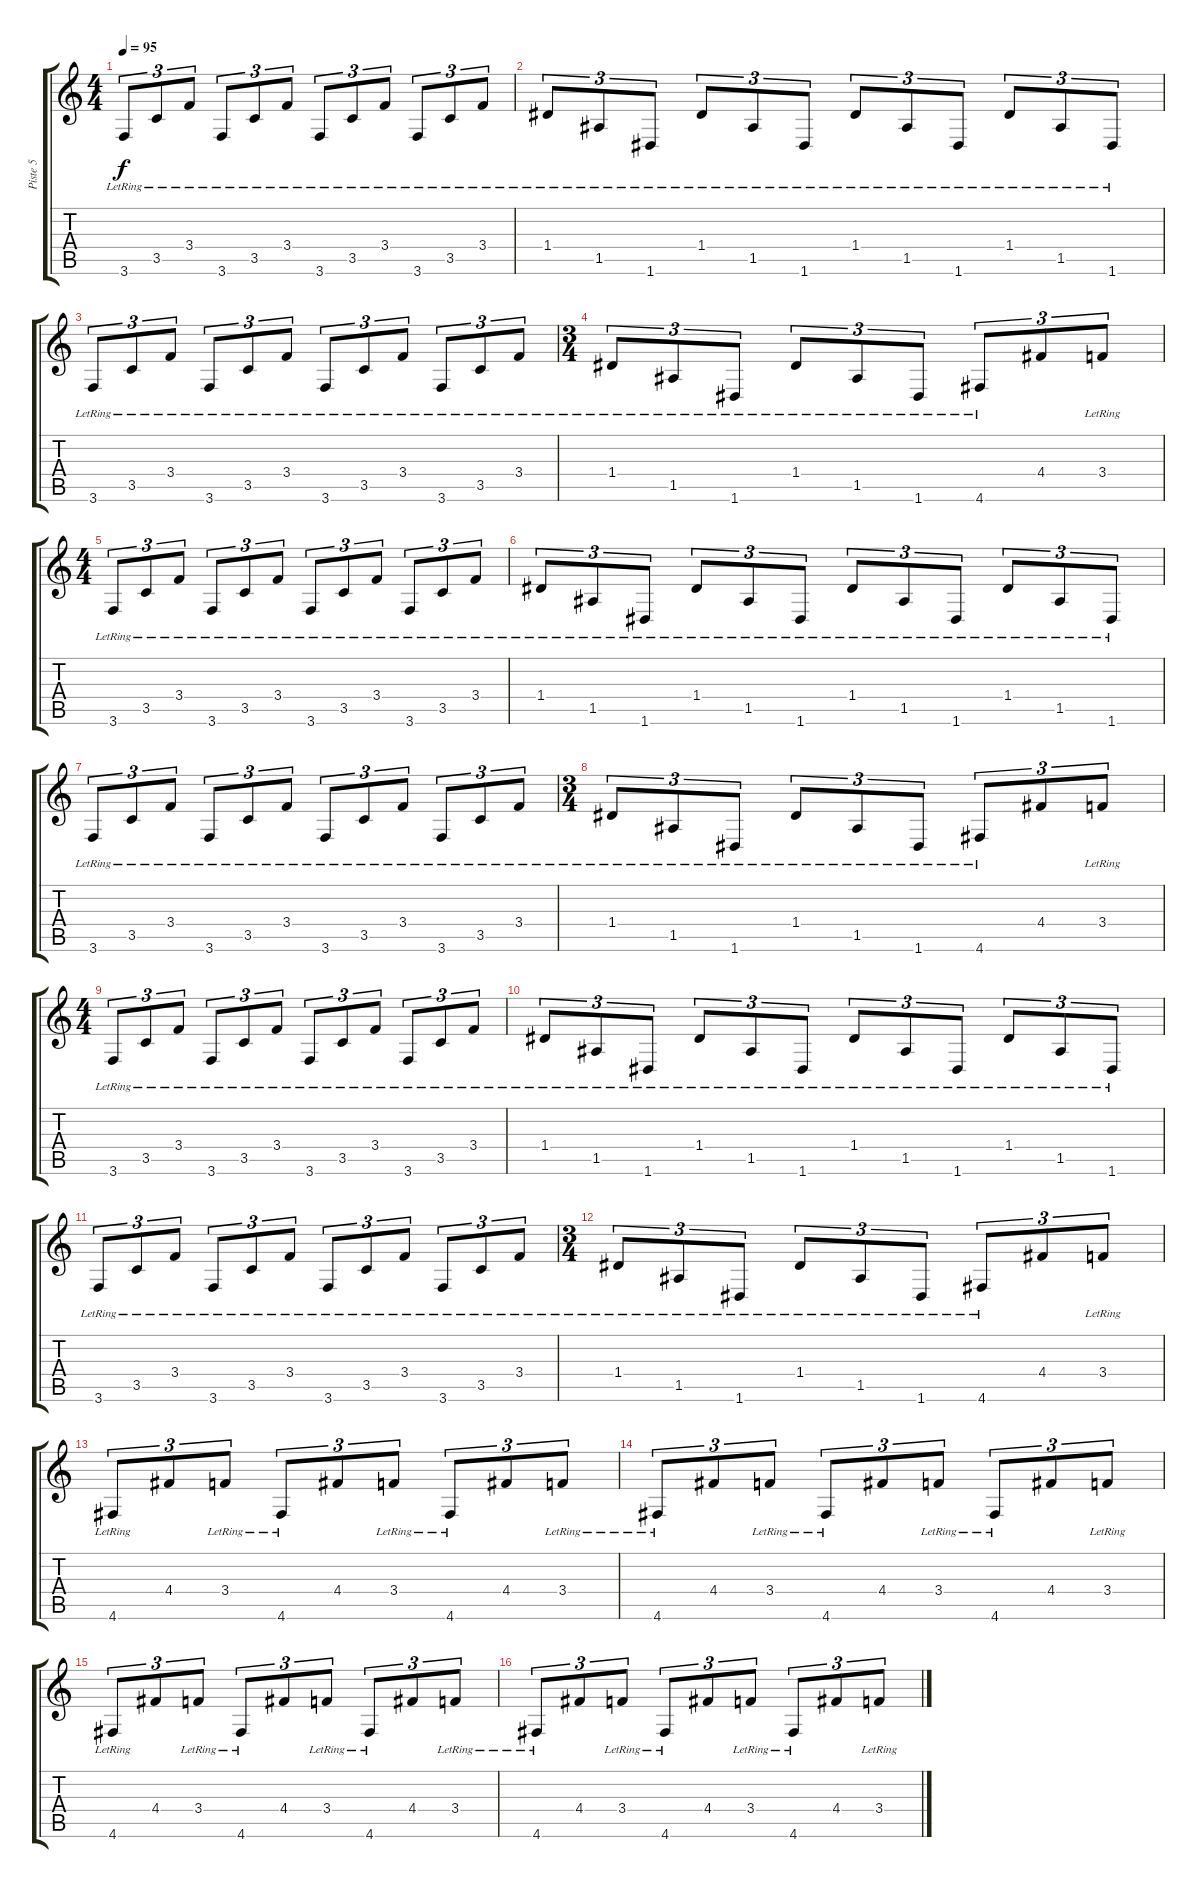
\track ("Piste 5" "Piste 5") {instrument electricguitarjazz}
\staff {score tabs}
\tuning (E4 B3 G3 D3 A2 D2) {hide}
\ts (4 4)
\tempo 95
\clef g2
\ks c
3.6{lr}.8{tu (3 2) dy f} 3.5{lr}.8{tu (3 2)} 3.4{lr}.8{tu (3 2)} 3.6{lr}.8{tu (3 2)} 3.5{lr}.8{tu (3 2)} 3.4{lr}.8{tu (3 2)} 3.6{lr}.8{tu (3 2)} 3.5{lr}.8{tu (3 2)} 3.4{lr}.8{tu (3 2)} 3.6{lr}.8{tu (3 2)} 3.5{lr}.8{tu (3 2)} 3.4{lr}.8{tu (3 2)} |
1.4{lr}.8{tu (3 2)} 1.5{lr}.8{tu (3 2)} 1.6{lr}.8{tu (3 2)} 1.4{lr}.8{tu (3 2)} 1.5{lr}.8{tu (3 2)} 1.6{lr}.8{tu (3 2)} 1.4{lr}.8{tu (3 2)} 1.5{lr}.8{tu (3 2)} 1.6{lr}.8{tu (3 2)} 1.4{lr}.8{tu (3 2)} 1.5{lr}.8{tu (3 2)} 1.6{lr}.8{tu (3 2)} |
3.6{lr}.8{tu (3 2)} 3.5{lr}.8{tu (3 2)} 3.4{lr}.8{tu (3 2)} 3.6{lr}.8{tu (3 2)} 3.5{lr}.8{tu (3 2)} 3.4{lr}.8{tu (3 2)} 3.6{lr}.8{tu (3 2)} 3.5{lr}.8{tu (3 2)} 3.4{lr}.8{tu (3 2)} 3.6{lr}.8{tu (3 2)} 3.5{lr}.8{tu (3 2)} 3.4{lr}.8{tu (3 2)} |
\ts (3 4)
1.4{lr}.8{tu (3 2)} 1.5{lr}.8{tu (3 2)} 1.6{lr}.8{tu (3 2)} 1.4{lr}.8{tu (3 2)} 1.5{lr}.8{tu (3 2)} 1.6{lr}.8{tu (3 2)} 4.6{lr}.8{tu (3 2)} 4.4.8{tu (3 2)} 3.4{lr}.8{tu (3 2)} |
\ts (4 4)
3.6{lr}.8{tu (3 2)} 3.5{lr}.8{tu (3 2)} 3.4{lr}.8{tu (3 2)} 3.6{lr}.8{tu (3 2)} 3.5{lr}.8{tu (3 2)} 3.4{lr}.8{tu (3 2)} 3.6{lr}.8{tu (3 2)} 3.5{lr}.8{tu (3 2)} 3.4{lr}.8{tu (3 2)} 3.6{lr}.8{tu (3 2)} 3.5{lr}.8{tu (3 2)} 3.4{lr}.8{tu (3 2)} |
1.4{lr}.8{tu (3 2)} 1.5{lr}.8{tu (3 2)} 1.6{lr}.8{tu (3 2)} 1.4{lr}.8{tu (3 2)} 1.5{lr}.8{tu (3 2)} 1.6{lr}.8{tu (3 2)} 1.4{lr}.8{tu (3 2)} 1.5{lr}.8{tu (3 2)} 1.6{lr}.8{tu (3 2)} 1.4{lr}.8{tu (3 2)} 1.5{lr}.8{tu (3 2)} 1.6{lr}.8{tu (3 2)} |
3.6{lr}.8{tu (3 2)} 3.5{lr}.8{tu (3 2)} 3.4{lr}.8{tu (3 2)} 3.6{lr}.8{tu (3 2)} 3.5{lr}.8{tu (3 2)} 3.4{lr}.8{tu (3 2)} 3.6{lr}.8{tu (3 2)} 3.5{lr}.8{tu (3 2)} 3.4{lr}.8{tu (3 2)} 3.6{lr}.8{tu (3 2)} 3.5{lr}.8{tu (3 2)} 3.4{lr}.8{tu (3 2)} |
\ts (3 4)
1.4{lr}.8{tu (3 2)} 1.5{lr}.8{tu (3 2)} 1.6{lr}.8{tu (3 2)} 1.4{lr}.8{tu (3 2)} 1.5{lr}.8{tu (3 2)} 1.6{lr}.8{tu (3 2)} 4.6{lr}.8{tu (3 2)} 4.4.8{tu (3 2)} 3.4{lr}.8{tu (3 2)} |
\ts (4 4)
3.6{lr}.8{tu (3 2)} 3.5{lr}.8{tu (3 2)} 3.4{lr}.8{tu (3 2)} 3.6{lr}.8{tu (3 2)} 3.5{lr}.8{tu (3 2)} 3.4{lr}.8{tu (3 2)} 3.6{lr}.8{tu (3 2)} 3.5{lr}.8{tu (3 2)} 3.4{lr}.8{tu (3 2)} 3.6{lr}.8{tu (3 2)} 3.5{lr}.8{tu (3 2)} 3.4{lr}.8{tu (3 2)} |
1.4{lr}.8{tu (3 2)} 1.5{lr}.8{tu (3 2)} 1.6{lr}.8{tu (3 2)} 1.4{lr}.8{tu (3 2)} 1.5{lr}.8{tu (3 2)} 1.6{lr}.8{tu (3 2)} 1.4{lr}.8{tu (3 2)} 1.5{lr}.8{tu (3 2)} 1.6{lr}.8{tu (3 2)} 1.4{lr}.8{tu (3 2)} 1.5{lr}.8{tu (3 2)} 1.6{lr}.8{tu (3 2)} |
3.6{lr}.8{tu (3 2)} 3.5{lr}.8{tu (3 2)} 3.4{lr}.8{tu (3 2)} 3.6{lr}.8{tu (3 2)} 3.5{lr}.8{tu (3 2)} 3.4{lr}.8{tu (3 2)} 3.6{lr}.8{tu (3 2)} 3.5{lr}.8{tu (3 2)} 3.4{lr}.8{tu (3 2)} 3.6{lr}.8{tu (3 2)} 3.5{lr}.8{tu (3 2)} 3.4{lr}.8{tu (3 2)} |
\ts (3 4)
1.4{lr}.8{tu (3 2)} 1.5{lr}.8{tu (3 2)} 1.6{lr}.8{tu (3 2)} 1.4{lr}.8{tu (3 2)} 1.5{lr}.8{tu (3 2)} 1.6{lr}.8{tu (3 2)} 4.6{lr}.8{tu (3 2)} 4.4.8{tu (3 2)} 3.4{lr}.8{tu (3 2)} |
4.6{lr}.8{tu (3 2)} 4.4.8{tu (3 2)} 3.4{lr}.8{tu (3 2)} 4.6{lr}.8{tu (3 2)} 4.4.8{tu (3 2)} 3.4{lr}.8{tu (3 2)} 4.6{lr}.8{tu (3 2)} 4.4.8{tu (3 2)} 3.4{lr}.8{tu (3 2)} |
4.6{lr}.8{tu (3 2)} 4.4.8{tu (3 2)} 3.4{lr}.8{tu (3 2)} 4.6{lr}.8{tu (3 2)} 4.4.8{tu (3 2)} 3.4{lr}.8{tu (3 2)} 4.6{lr}.8{tu (3 2)} 4.4.8{tu (3 2)} 3.4{lr}.8{tu (3 2)} |
4.6{lr}.8{tu (3 2)} 4.4.8{tu (3 2)} 3.4{lr}.8{tu (3 2)} 4.6{lr}.8{tu (3 2)} 4.4.8{tu (3 2)} 3.4{lr}.8{tu (3 2)} 4.6{lr}.8{tu (3 2)} 4.4.8{tu (3 2)} 3.4{lr}.8{tu (3 2)} |
4.6{lr}.8{tu (3 2)} 4.4.8{tu (3 2)} 3.4{lr}.8{tu (3 2)} 4.6{lr}.8{tu (3 2)} 4.4.8{tu (3 2)} 3.4{lr}.8{tu (3 2)} 4.6{lr}.8{tu (3 2)} 4.4.8{tu (3 2)} 3.4{lr}.8{tu (3 2)}
